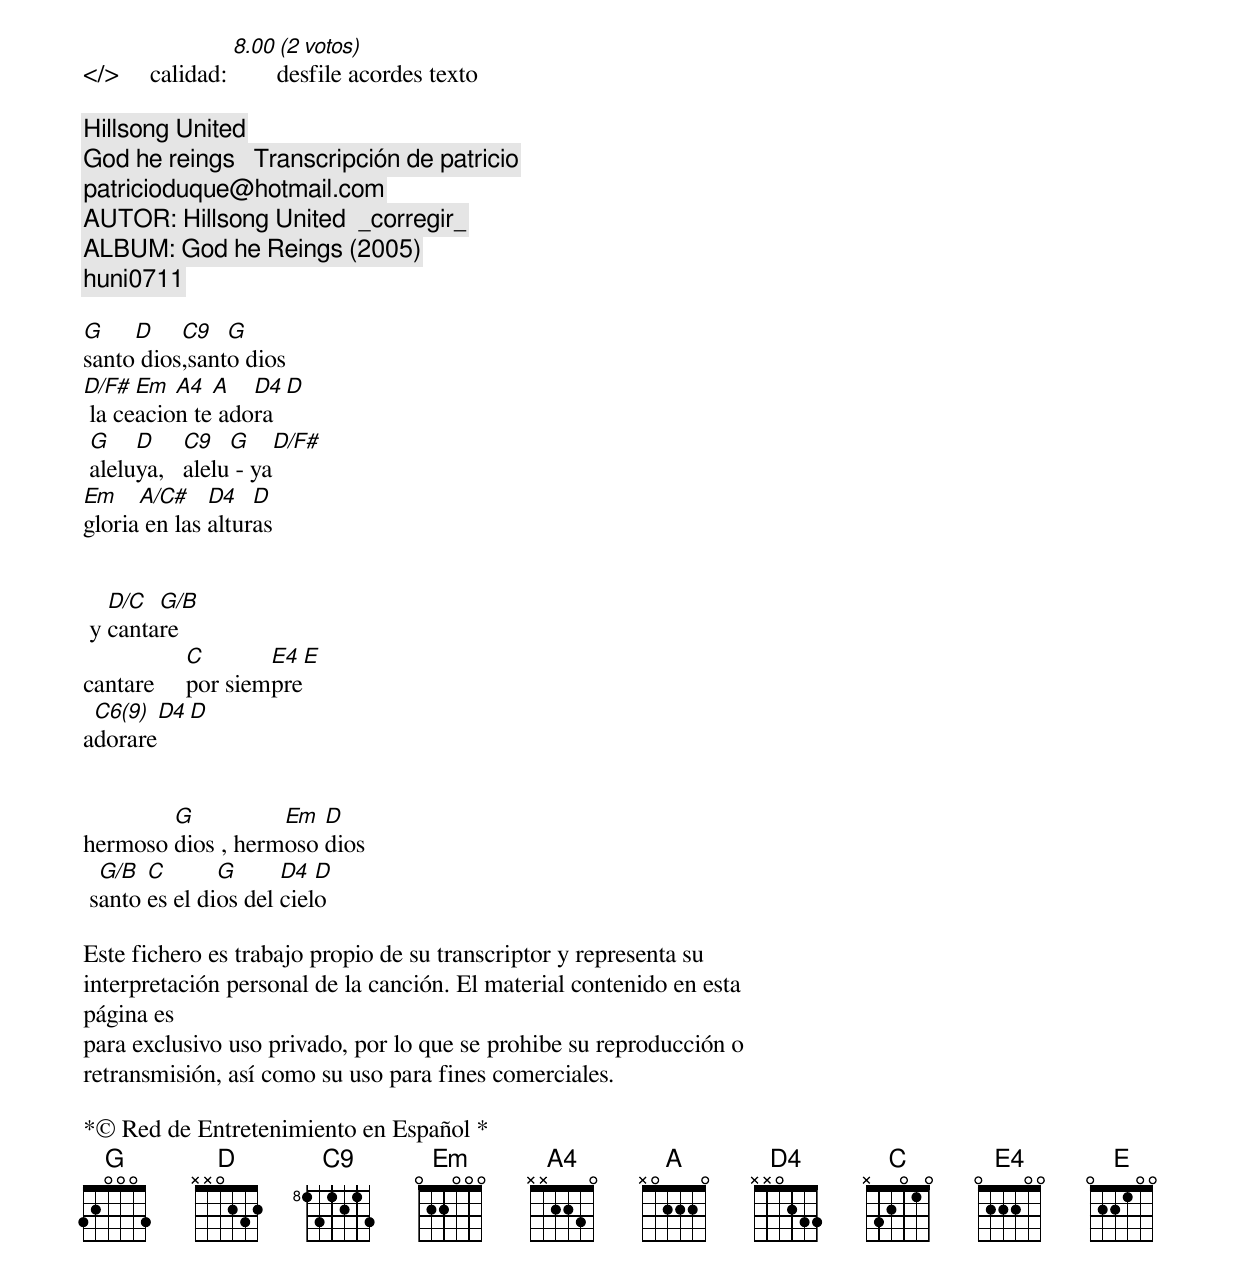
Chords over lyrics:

</> 	calidad: [8.00 (2 votos)] 	desfile acordes texto <god_he_reings.txt>

Hillsong United
God he reings 	Transcripción de patricio
patricioduque@hotmail.com
AUTOR: Hillsong United  _corregir_
ALBUM: God he Reings (2005)
	huni0711

G    D    C9   G
santo dios,santo dios
D/F#  Em  A4  A   D4 D
 la ceacion te adora
 G    D     C9   G    D/F#
 aleluya,   alelu - ya
Em    A/C#    D4   D
gloria en las alturas


   D/C  G/B
 y cantare
            C       E4   E
cantare     por siempre
 C6(9)    D4    D
adorare


        G          Em  D
hermoso dios , hermoso dios
  G/B  C       G      D4  D
 santo es el dios del cielo

Este fichero es trabajo propio de su transcriptor y representa su
interpretación personal de la canción. El material contenido en esta
página es
para exclusivo uso privado, por lo que se prohibe su reproducción o
retransmisión, así como su uso para fines comerciales.

*© Red de Entretenimiento en Español *
